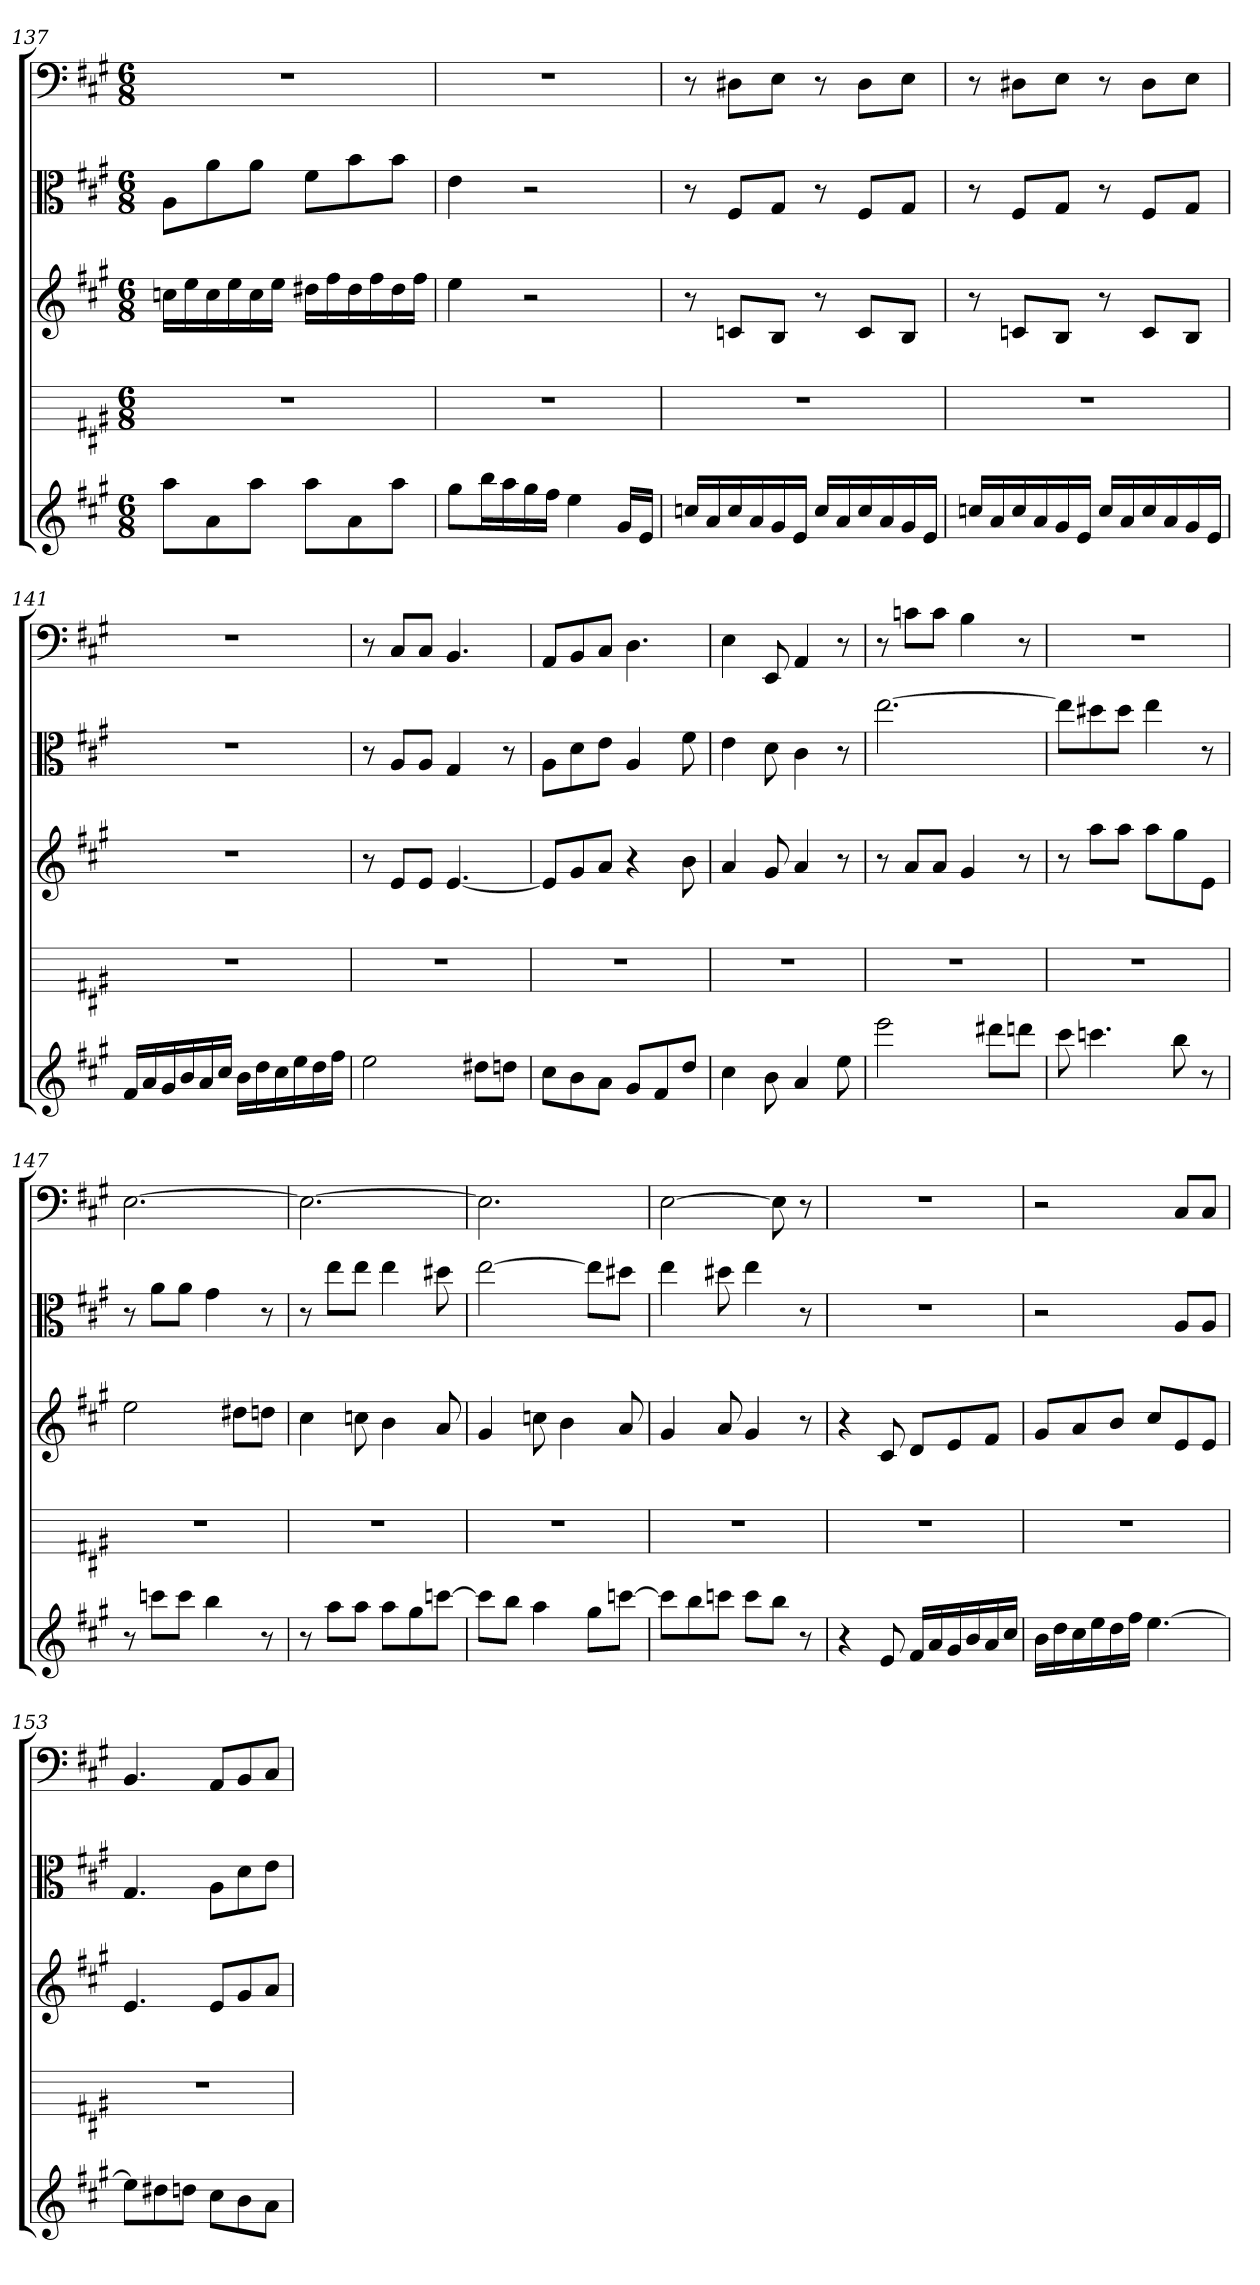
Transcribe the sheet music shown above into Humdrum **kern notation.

**kern	**kern	**kern	**kern	**kern
*part5	*part4	*part3	*part2	*part1
*staff5	*staff4	*staff3	*staff2	*staff1
*	*	*	*clefC3	*clefF4
*k[f#c#g#]	*k[f#c#g#]	*k[f#c#g#]	*k[f#c#g#]	*k[f#c#g#]
*A:	*A:	*A:	*A:	*A:
*M6/8	*M6/8	*M6/8	*M6/8	*M6/8
=137	=137	=137	=137	=137
8aaL	2.r	16ccnLL	8A\L	2.r
.	.	16ee	.	.
8a	.	16cc	8a\	.
.	.	16ee	.	.
8aaJ	.	16cc	8a\J	.
.	.	16eeJJ	.	.
8aaL	.	16dd#XLL	8f#\L	.
.	.	16ff#	.	.
8a	.	16dd#	8b\	.
.	.	16ff#	.	.
8aaJ	.	16dd#	8b\J	.
.	.	16ff#JJ	.	.
=138	=138	=138	=138	=138
8gg#L	2.r	4ee	4e	2.r
16bbL	.	.	.	.
16aa	.	.	.	.
16gg#	.	2r	2r	.
16ff#JJ	.	.	.	.
4ee	.	.	.	.
16g#LL	.	.	.	.
16eJJ	.	.	.	.
=139	=139	=139	=139	=139
16ccnLL	2.r	8r	8r	8r
16a	.	.	.	.
16cc	.	8cnL	8F#/L	8D#X\L
16a	.	.	.	.
16g#	.	8BJ	8G#/J	8E\J
16eJJ	.	.	.	.
16ccLL	.	8r	8r	8r
16a	.	.	.	.
16cc	.	8cL	8F#/L	8D#\L
16a	.	.	.	.
16g#	.	8BJ	8G#/J	8E\J
16eJJ	.	.	.	.
=140	=140	=140	=140	=140
16ccnLL	2.r	8r	8r	8r
16a	.	.	.	.
16cc	.	8cnL	8F#/L	8D#X\L
16a	.	.	.	.
16g#	.	8BJ	8G#/J	8E\J
16eJJ	.	.	.	.
16ccLL	.	8r	8r	8r
16a	.	.	.	.
16cc	.	8cL	8F#/L	8D#\L
16a	.	.	.	.
16g#	.	8BJ	8G#/J	8E\J
16eJJ	.	.	.	.
=141	=141	=141	=141	=141
16f#LL	2.r	2.r	2.r	2.r
16a	.	.	.	.
16g#	.	.	.	.
16b	.	.	.	.
16a	.	.	.	.
16cc#JJ	.	.	.	.
16bLL	.	.	.	.
16dd	.	.	.	.
16cc#	.	.	.	.
16ee	.	.	.	.
16dd	.	.	.	.
16ff#JJ	.	.	.	.
=142	=142	=142	=142	=142
2ee	2.r	8r	8r	8r
.	.	8eL	8A/L	8C#/L
.	.	8eJ	8A/J	8C#/J
.	.	[4.e	4G#	4.BB
8dd#XL	.	.	.	.
8ddnJ	.	.	8r	.
=143	=143	=143	=143	=143
8cc#L	2.r	8eL]	8A\L	8AA/L
8b	.	8g#	8d\	8BB/
8aJ	.	8aJ	8e\J	8C#/J
8g#L	.	4r	4A	4.D
8f#	.	.	.	.
8ddJ	.	8b	8f#	.
=144	=144	=144	=144	=144
4cc#	2.r	4a	4e	4E
8b	.	8g#	8d	8EE
4a	.	4a	4c#	4AA
8ee	.	8r	8r	8r
=145	=145	=145	=145	=145
2eee	2.r	8r	[2.ee	8r
.	.	8aL	.	8cn\L
.	.	8aJ	.	8c\J
.	.	4g#	.	4B
8ddd#XL	.	.	.	.
8dddnJ	.	8r	.	8r
=146	=146	=146	=146	=146
8ccc#	2.r	8r	8ee\L]	2.r
4.cccn	.	8aaL	8dd#X\	.
.	.	8aaJ	8dd#\J	.
.	.	8aaL	4ee	.
8bb	.	8gg#	.	.
8r	.	8eJ	8r	.
=147	=147	=147	=147	=147
8r	2.r	2ee	8r	[2.E
8cccnL	.	.	8a\L	.
8cccJ	.	.	8a\J	.
4bb	.	.	4g#	.
.	.	8dd#XL	.	.
8r	.	8ddnJ	8r	.
=148	=148	=148	=148	=148
8r	2.r	4cc#	8r	2.E_
8aaL	.	.	8ee\L	.
8aaJ	.	8ccn	8ee\J	.
8aaL	.	4b	4ee	.
8gg#	.	.	.	.
[8cccnJ	.	8a	8dd#X	.
=149	=149	=149	=149	=149
8cccL]	2.r	4g#	[2ee	2.E]
8bbJ	.	.	.	.
4aa	.	8ccn	.	.
.	.	4b	.	.
8gg#L	.	.	8ee\L]	.
[8cccnJ	.	8a	8dd#X\J	.
=150	=150	=150	=150	=150
8cccL]	2.r	4g#	4ee	[2E
8bb	.	.	.	.
8cccnJ	.	8a	8dd#X	.
8cccL	.	4g#	4ee	.
8bbJ	.	.	.	8E]
8r	.	8r	8r	8r
=151	=151	=151	=151	=151
4r	2.r	4r	2.r	2.r
8e	.	8c#	.	.
16f#LL	.	8dL	.	.
16a	.	.	.	.
16g#	.	8e	.	.
16b	.	.	.	.
16a	.	8f#J	.	.
16cc#JJ	.	.	.	.
=152	=152	=152	=152	=152
16bLL	2.r	8g#L	2r	2r
16dd	.	.	.	.
16cc#	.	8a	.	.
16ee	.	.	.	.
16dd	.	8bJ	.	.
16ff#JJ	.	.	.	.
[4.ee	.	8cc#L	.	.
.	.	8e	8A/L	8C#/L
.	.	8eJ	8A/J	8C#/J
=153	=153	=153	=153	=153
8eeL]	2.r	4.e	4.G#	4.BB
8dd#X	.	.	.	.
8ddnJ	.	.	.	.
8cc#L	.	8eL	8A\L	8AA/L
8b	.	8g#	8d\	8BB/
8aJ	.	8aJ	8e\J	8C#/J
=	=	=	=	=
*-	*-	*-	*-	*-
